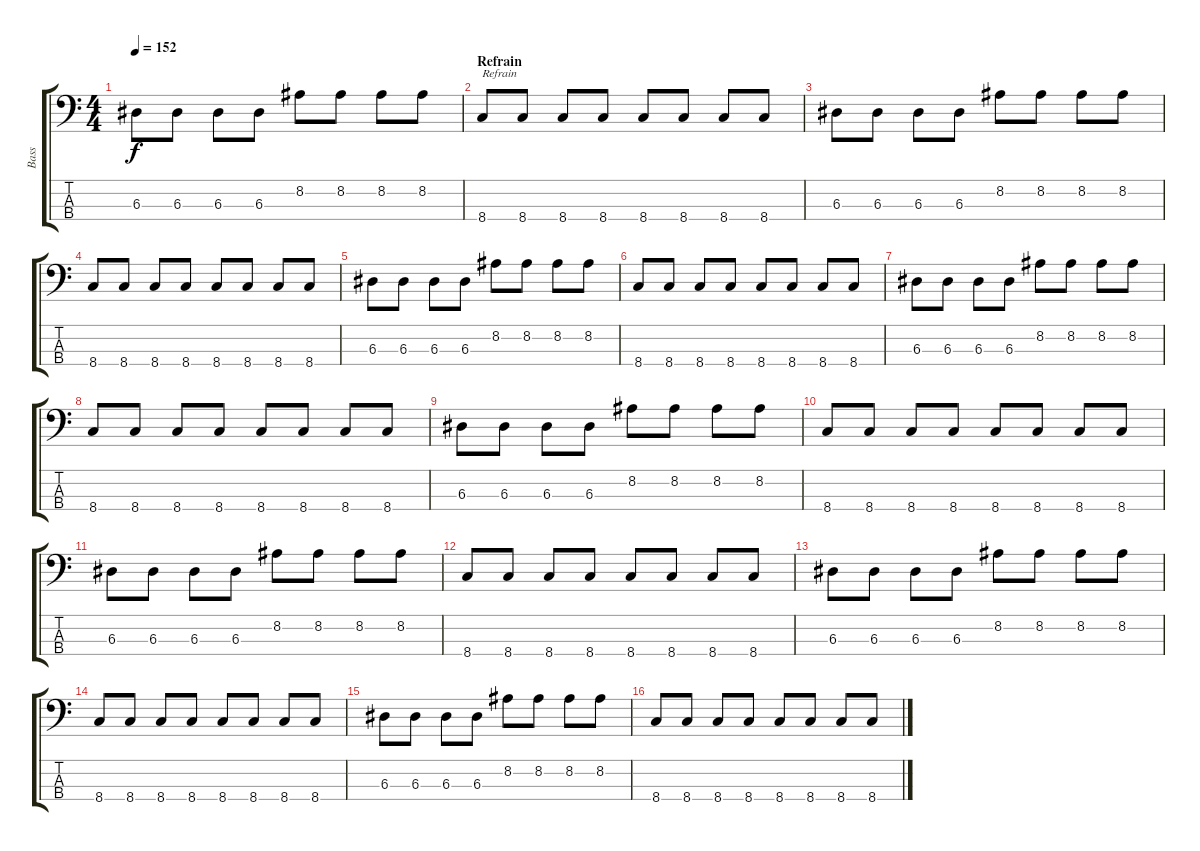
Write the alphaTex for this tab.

\track ("Bass" "Bass") {instrument electricbasspick}
\staff {score tabs}
\tuning (G2 D2 A1 E1) {hide}
\ts (4 4)
\tempo 152
\clef f4
\ks c
6.3.8{dy f} 6.3.8 6.3.8 6.3.8 8.2.8 8.2.8 8.2.8 8.2.8 |
\section ("" "Refrain")
8.4.8{txt "Refrain"} 8.4.8 8.4.8 8.4.8 8.4.8 8.4.8 8.4.8 8.4.8 |
6.3.8 6.3.8 6.3.8 6.3.8 8.2.8 8.2.8 8.2.8 8.2.8 |
8.4.8 8.4.8 8.4.8 8.4.8 8.4.8 8.4.8 8.4.8 8.4.8 |
6.3.8 6.3.8 6.3.8 6.3.8 8.2.8 8.2.8 8.2.8 8.2.8 |
8.4.8 8.4.8 8.4.8 8.4.8 8.4.8 8.4.8 8.4.8 8.4.8 |
6.3.8 6.3.8 6.3.8 6.3.8 8.2.8 8.2.8 8.2.8 8.2.8 |
8.4.8 8.4.8 8.4.8 8.4.8 8.4.8 8.4.8 8.4.8 8.4.8 |
6.3.8 6.3.8 6.3.8 6.3.8 8.2.8 8.2.8 8.2.8 8.2.8 |
8.4.8 8.4.8 8.4.8 8.4.8 8.4.8 8.4.8 8.4.8 8.4.8 |
6.3.8 6.3.8 6.3.8 6.3.8 8.2.8 8.2.8 8.2.8 8.2.8 |
8.4.8 8.4.8 8.4.8 8.4.8 8.4.8 8.4.8 8.4.8 8.4.8 |
6.3.8 6.3.8 6.3.8 6.3.8 8.2.8 8.2.8 8.2.8 8.2.8 |
8.4.8 8.4.8 8.4.8 8.4.8 8.4.8 8.4.8 8.4.8 8.4.8 |
6.3.8 6.3.8 6.3.8 6.3.8 8.2.8 8.2.8 8.2.8 8.2.8 |
8.4.8 8.4.8 8.4.8 8.4.8 8.4.8 8.4.8 8.4.8 8.4.8
